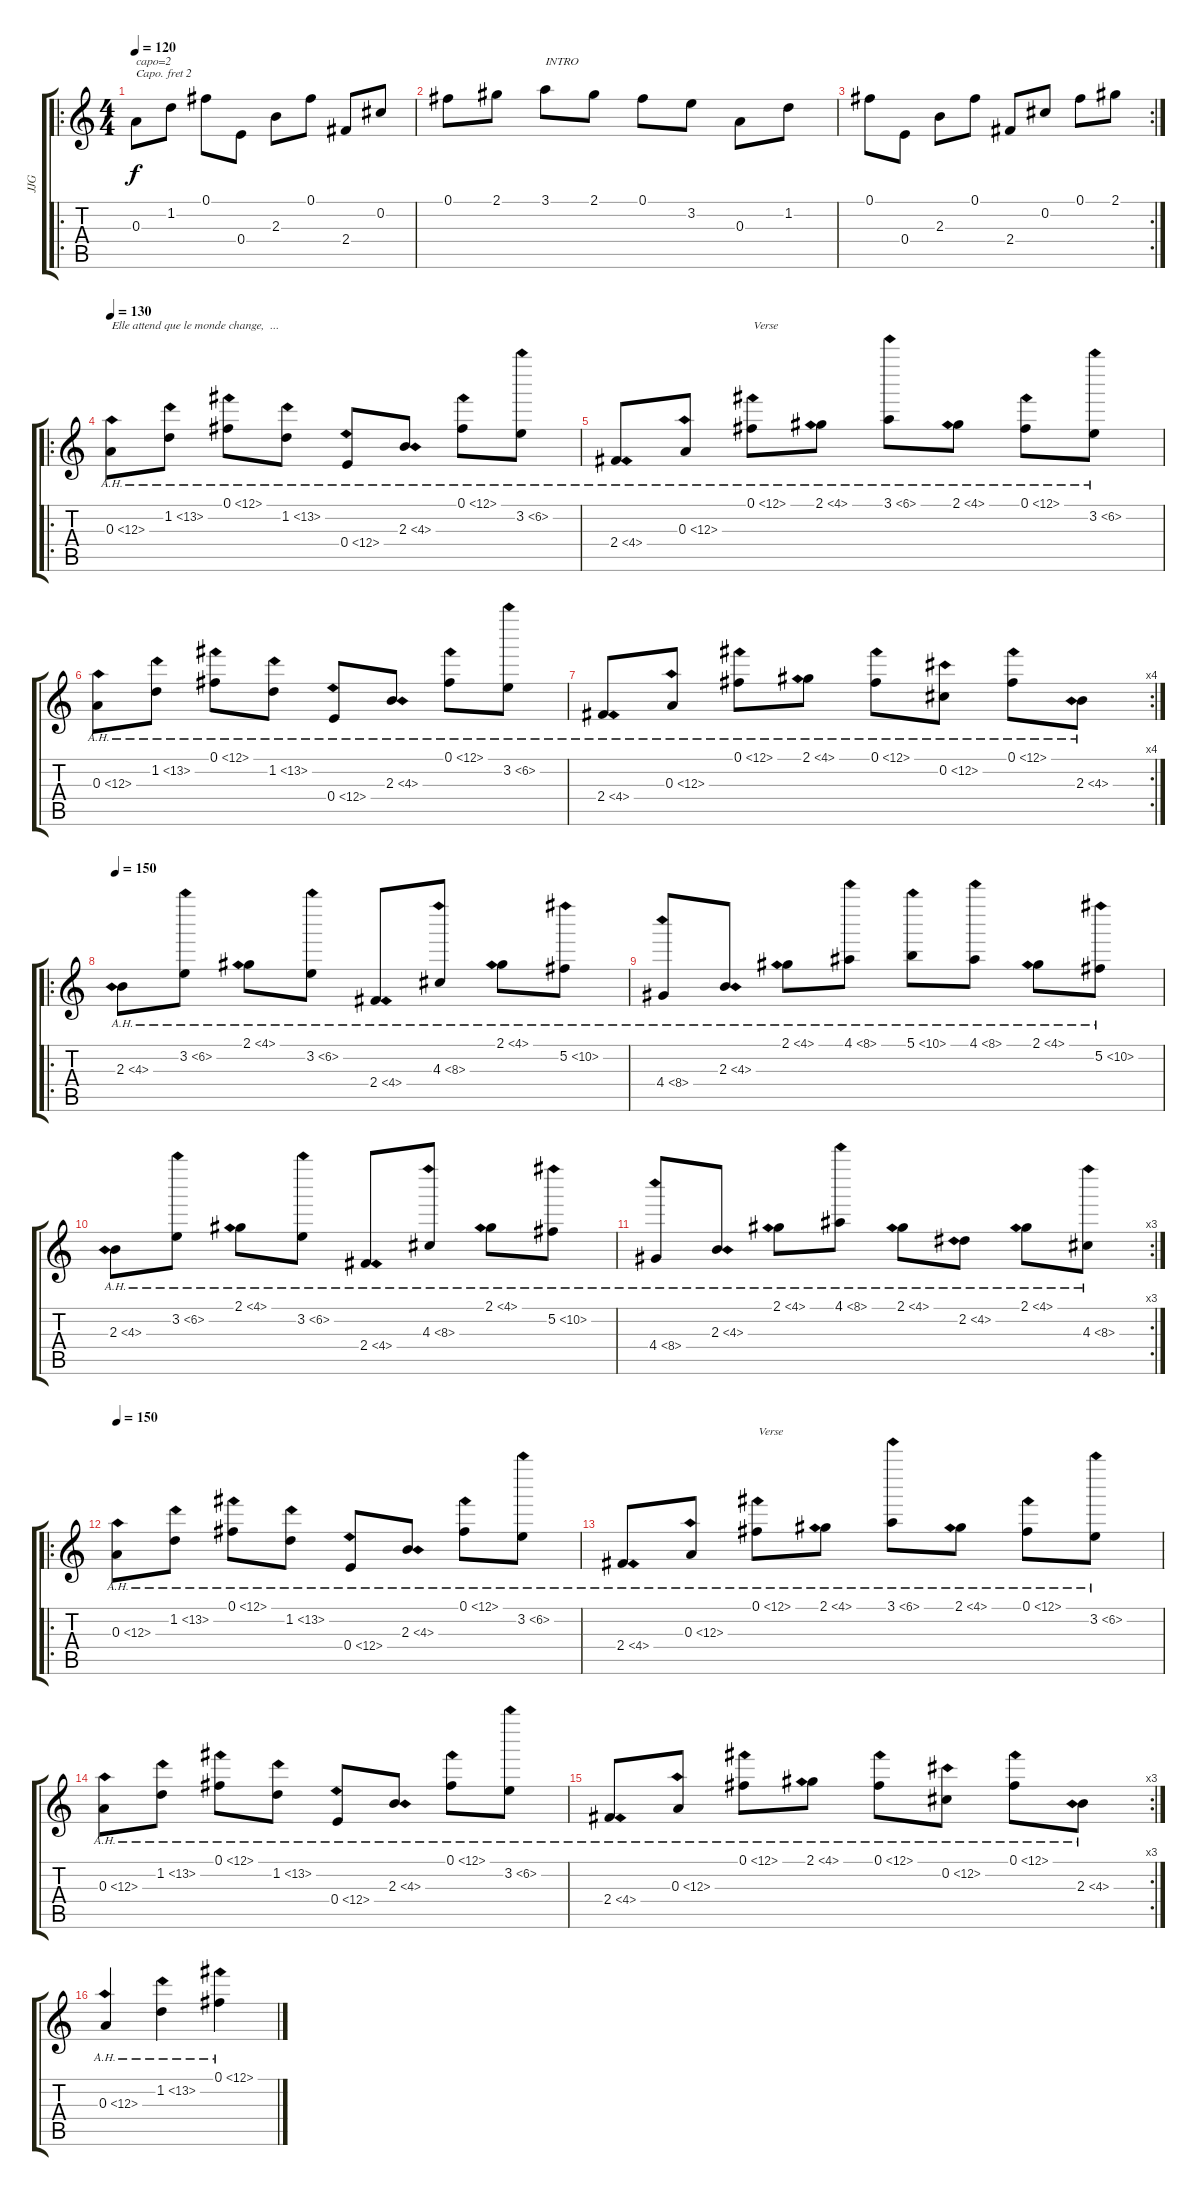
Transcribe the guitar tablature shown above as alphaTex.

\track ("JJG" "JJG") {instrument acousticguitarsteel}
\staff {score tabs}
\capo 2
\tuning (E4 B3 G3 D3 A2 E2) {hide}
\ro
\ts (4 4)
\tempo 120
\clef g2
\ks c
0.3.8{txt "capo=2" dy f instrument acousticguitarsteel} 1.2.8 0.1.8 0.4.8 2.3.8 0.1.8 2.4.8 0.2.8 |
0.1.8 2.1.8 3.1.8{txt "INTRO"} 2.1.8 0.1.8 3.2.8 0.3.8 1.2.8 |
\rc 2
0.1.8 0.4.8 2.3.8 0.1.8 2.4.8 0.2.8 0.1.8 2.1.8 |
\ro
\tempo 130
0.3{ah 12}.8{txt "Elle attend que le monde change,  ..."} 1.2{ah 12}.8 0.1{ah 12}.8 1.2{ah 12}.8 0.4{ah 12}.8 2.3{ah 2}.8 0.1{ah 12}.8 3.2{ah 3}.8 |
2.4{ah 2}.8 0.3{ah 12}.8 0.1{ah 12}.8{txt "Verse"} 2.1{ah 2}.8 3.1{ah 3}.8 2.1{ah 2}.8 0.1{ah 12}.8 3.2{ah 3}.8 |
0.3{ah 12}.8 1.2{ah 12}.8 0.1{ah 12}.8 1.2{ah 12}.8 0.4{ah 12}.8 2.3{ah 2}.8 0.1{ah 12}.8 3.2{ah 3}.8 |
\rc 4
2.4{ah 2}.8 0.3{ah 12}.8 0.1{ah 12}.8 2.1{ah 2}.8 0.1{ah 12}.8 0.2{ah 12}.8 0.1{ah 12}.8 2.3{ah 2}.8 |
\ro
\tempo 150
2.3{ah 2}.8{volume 14} 3.2{ah 3}.8 2.1{ah 2}.8 3.2{ah 3}.8 2.4{ah 2}.8 4.3{ah 4}.8 2.1{ah 2}.8 5.2{ah 5}.8 |
4.4{ah 4}.8 2.3{ah 2}.8 2.1{ah 2}.8 4.1{ah 4}.8 5.1{ah 5}.8 4.1{ah 4}.8 2.1{ah 2}.8 5.2{ah 5}.8 |
2.3{ah 2}.8 3.2{ah 3}.8 2.1{ah 2}.8 3.2{ah 3}.8 2.4{ah 2}.8 4.3{ah 4}.8 2.1{ah 2}.8 5.2{ah 5}.8 |
\rc 3
4.4{ah 4}.8 2.3{ah 2}.8 2.1{ah 2}.8 4.1{ah 4}.8 2.1{ah 2}.8 2.2{ah 2}.8 2.1{ah 2}.8 4.3{ah 4}.8 |
\ro
\tempo 150
0.3{ah 12}.8 1.2{ah 12}.8 0.1{ah 12}.8 1.2{ah 12}.8 0.4{ah 12}.8 2.3{ah 2}.8 0.1{ah 12}.8 3.2{ah 3}.8 |
2.4{ah 2}.8 0.3{ah 12}.8 0.1{ah 12}.8{txt "Verse"} 2.1{ah 2}.8 3.1{ah 3}.8 2.1{ah 2}.8 0.1{ah 12}.8 3.2{ah 3}.8 |
0.3{ah 12}.8 1.2{ah 12}.8 0.1{ah 12}.8 1.2{ah 12}.8 0.4{ah 12}.8 2.3{ah 2}.8 0.1{ah 12}.8 3.2{ah 3}.8 |
\rc 3
2.4{ah 2}.8 0.3{ah 12}.8 0.1{ah 12}.8 2.1{ah 2}.8 0.1{ah 12}.8 0.2{ah 12}.8 0.1{ah 12}.8 2.3{ah 2}.8 |
0.3{ah 12}.4 1.2{ah 12}.4 0.1{ah 12}.4
